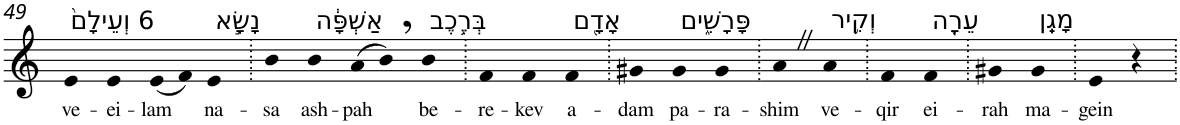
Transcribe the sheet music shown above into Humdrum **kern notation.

**kern	**text
*part1	*part1
*staff1	*staff1
*I"Piano	*
*I'Pno	*
!!LO:PB:g=z
*clefG2	*
*k[]	*
=49	=49
!LO:TX:a:t=6 וְעֵילָם֙	!
!	!LO:LY:b
4e	ve-
!	!LO:LY:b
4e	-ei-
!	!LO:LY:b
(8e	-lam
8f)	.
!LO:TX:a:t=נָשָׂ֣א	!
!	!LO:LY:b
4e	na-
=50.	=50.
!	!LO:LY:b
4b	-sa
!LO:TX:a:t=אַשְׁפָּ֔ה	!
!	!LO:LY:b
4b	ash-
!	!LO:LY:b
(8a	-pah
8b,)	.
!LO:TX:a:t=בְּרֶ֥כֶב	!
!	!LO:LY:b
4b	be-
=51.	=51.
!	!LO:LY:b
4f	-re-
!	!LO:LY:b
4f	-kev
!LO:TX:a:t=אָדָ֖ם	!
!	!LO:LY:b
4f	a-
=52.	=52.
!	!LO:LY:b
4g#X	-dam
!LO:TX:a:t=פָּרָשִׁ֑ים	!
!	!LO:LY:b
4g#	pa-
!	!LO:LY:b
4g#	-ra-
=53.	=53.
!	!LO:LY:b
4aZ	-shim
!LO:TX:a:t=וְקִ֥יר	!
!	!LO:LY:b
4a	ve-
=54.	=54.
!	!LO:LY:b
4f	-qir
!LO:TX:a:t=עֵרָ֖ה	!
!	!LO:LY:b
4f	ei-
=55.	=55.
!	!LO:LY:b
4g#X	-rah
!LO:TX:a:t=מָגֵֽן	!
!	!LO:LY:b
4g#	ma-
=56.	=56.
!	!LO:LY:b
4e	-gein
4r	.
=.	=.
*-	*-
